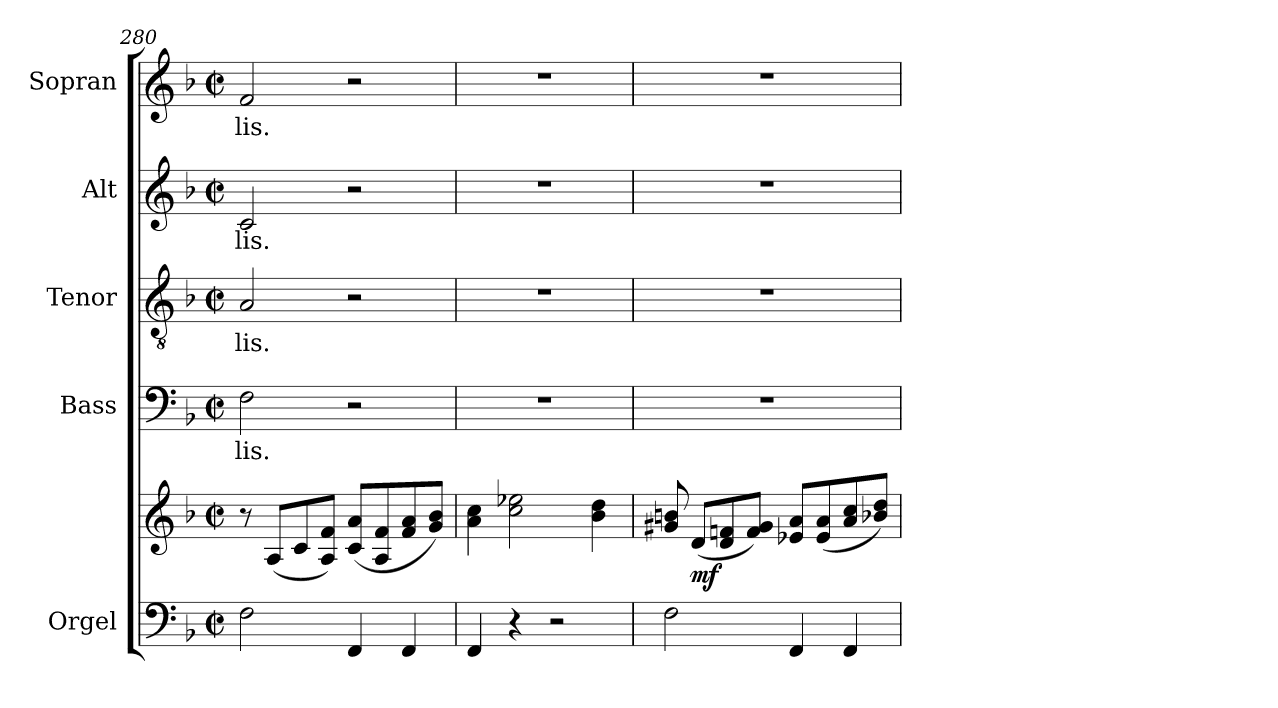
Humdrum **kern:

**kern	**kern	**dynam	**kern	**text	**kern	**text	**kern	**text	**kern	**text
*part5	*part5	*part5	*part4	*part4	*part3	*part3	*part2	*part2	*part1	*part1
*staff6	*staff5	*staff5/6	*staff4	*staff4	*staff3	*staff3	*staff2	*staff2	*staff1	*staff1
*I"Orgel	*	*	*I"Bass	*	*I"Tenor	*	*I"Alt	*	*I"Sopran	*
*I'Org.	*	*	*I'B.	*	*I'T.	*	*I'A.	*	*I'S.	*
*clefF4	*clefG2	*	*clefF4	*	*clefGv2	*	*clefG2	*	*clefG2	*
*k[b-]	*k[b-]	*	*k[b-]	*	*k[b-]	*	*k[b-]	*	*k[b-]	*
*F:	*F:	*	*F:	*	*F:	*	*F:	*	*F:	*
*M2/2	*M2/2	*	*M2/2	*	*M2/2	*	*M2/2	*	*M2/2	*
*met(c|)	*met(c|)	*	*met(c|)	*	*met(c|)	*	*met(c|)	*	*met(c|)	*
=280	=280	=280	=280	=280	=280	=280	=280	=280	=280	=280
!	!	!	!	!LO:LY:b	!	!LO:LY:b	!	!LO:LY:b	!	!LO:LY:b
2F\	8r	.	2F\	-lis.	2A/	-lis.	2c/	-lis.	2f/	-lis.
.	(<8A/L	.	.	.	.	.	.	.	.	.
.	8c/	.	.	.	.	.	.	.	.	.
.	8A/ 8f/J)	.	.	.	.	.	.	.	.	.
4FF/	(<8c/ 8a/L	.	2r	.	2r	.	2r	.	2r	.
.	8A/ 8f/	.	.	.	.	.	.	.	.	.
4FF/	8f/ 8a/	.	.	.	.	.	.	.	.	.
.	8g/ 8b-/J)	.	.	.	.	.	.	.	.	.
=281	=281	=281	=281	=281	=281	=281	=281	=281	=281	=281
4FF/	4a\ 4cc\	.	1r	.	1r	.	1r	.	1r	.
4r	2cc\ 2ee-X\	.	.	.	.	.	.	.	.	.
2r	.	.	.	.	.	.	.	.	.	.
.	4b-\ 4dd\	.	.	.	.	.	.	.	.	.
=282	=282	=282	=282	=282	=282	=282	=282	=282	=282	=282
2F\	8g#X/ 8bn/	.	1r	.	1r	.	1r	.	1r	.
!	!	!LO:DY:b	!	!	!	!	!	!	!	!
.	(<8d/L	mf	.	.	.	.	.	.	.	.
.	8d/ 8fn/	.	.	.	.	.	.	.	.	.
.	8f/ 8g#/J)	.	.	.	.	.	.	.	.	.
4FF/	8e-X/ 8a/L	.	.	.	.	.	.	.	.	.
.	(<8e-/ 8a/	.	.	.	.	.	.	.	.	.
4FF/	8a/ 8cc/	.	.	.	.	.	.	.	.	.
.	8b-X/ 8dd/J)	.	.	.	.	.	.	.	.	.
=	=	=	=	=	=	=	=	=	=	=
*-	*-	*-	*-	*-	*-	*-	*-	*-	*-	*-
